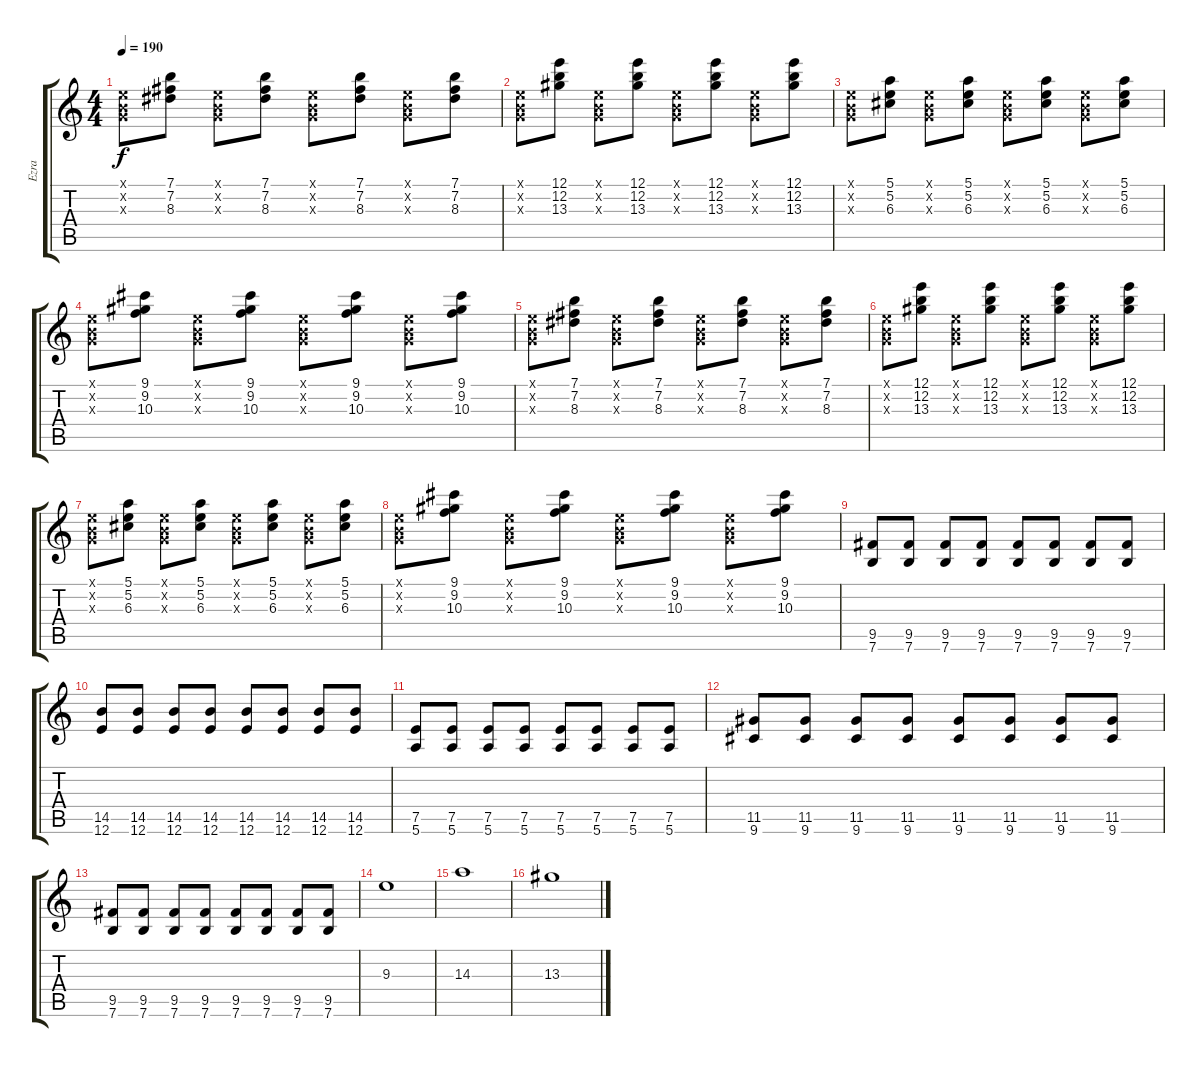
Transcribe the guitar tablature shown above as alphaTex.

\track ("Ezra" "Ezra") {instrument distortionguitar}
\staff {score tabs}
\tuning (E4 B3 G3 D3 A2 E2) {hide}
\ts (4 4)
\tempo 190
\clef g2
\ks c
(0.1{x} 0.2{x} 0.3{x}).8{dy f} (7.1 7.2 8.3).8 (0.1{x} 0.2{x} 0.3{x}).8 (7.1 7.2 8.3).8 (0.1{x} 0.2{x} 0.3{x}).8 (7.1 7.2 8.3).8 (0.1{x} 0.2{x} 0.3{x}).8 (7.1 7.2 8.3).8 |
(0.1{x} 0.2{x} 0.3{x}).8 (12.1 12.2 13.3).8 (0.1{x} 0.2{x} 0.3{x}).8 (12.1 12.2 13.3).8 (0.1{x} 0.2{x} 0.3{x}).8 (12.1 12.2 13.3).8 (0.1{x} 0.2{x} 0.3{x}).8 (12.1 12.2 13.3).8 |
(0.1{x} 0.2{x} 0.3{x}).8 (5.1 5.2 6.3).8 (0.1{x} 0.2{x} 0.3{x}).8 (5.1 5.2 6.3).8 (0.1{x} 0.2{x} 0.3{x}).8 (5.1 5.2 6.3).8 (0.1{x} 0.2{x} 0.3{x}).8 (5.1 5.2 6.3).8 |
(0.1{x} 0.2{x} 0.3{x}).8 (9.1 9.2 10.3).8 (0.1{x} 0.2{x} 0.3{x}).8 (9.1 9.2 10.3).8 (0.1{x} 0.2{x} 0.3{x}).8 (9.1 9.2 10.3).8 (0.1{x} 0.2{x} 0.3{x}).8 (9.1 9.2 10.3).8 |
(0.1{x} 0.2{x} 0.3{x}).8 (7.1 7.2 8.3).8 (0.1{x} 0.2{x} 0.3{x}).8 (7.1 7.2 8.3).8 (0.1{x} 0.2{x} 0.3{x}).8 (7.1 7.2 8.3).8 (0.1{x} 0.2{x} 0.3{x}).8 (7.1 7.2 8.3).8 |
(0.1{x} 0.2{x} 0.3{x}).8 (12.1 12.2 13.3).8 (0.1{x} 0.2{x} 0.3{x}).8 (12.1 12.2 13.3).8 (0.1{x} 0.2{x} 0.3{x}).8 (12.1 12.2 13.3).8 (0.1{x} 0.2{x} 0.3{x}).8 (12.1 12.2 13.3).8 |
(0.1{x} 0.2{x} 0.3{x}).8 (5.1 5.2 6.3).8 (0.1{x} 0.2{x} 0.3{x}).8 (5.1 5.2 6.3).8 (0.1{x} 0.2{x} 0.3{x}).8 (5.1 5.2 6.3).8 (0.1{x} 0.2{x} 0.3{x}).8 (5.1 5.2 6.3).8 |
(0.1{x} 0.2{x} 0.3{x}).8 (9.1 9.2 10.3).8 (0.1{x} 0.2{x} 0.3{x}).8 (9.1 9.2 10.3).8 (0.1{x} 0.2{x} 0.3{x}).8 (9.1 9.2 10.3).8 (0.1{x} 0.2{x} 0.3{x}).8 (9.1 9.2 10.3).8 |
(9.5 7.6).8{volume 11 instrument distortionguitar} (9.5 7.6).8 (9.5 7.6).8 (9.5 7.6).8 (9.5 7.6).8 (9.5 7.6).8 (9.5 7.6).8 (9.5 7.6).8 |
(14.5 12.6).8 (14.5 12.6).8 (14.5 12.6).8 (14.5 12.6).8 (14.5 12.6).8 (14.5 12.6).8 (14.5 12.6).8 (14.5 12.6).8 |
(7.5 5.6).8 (7.5 5.6).8 (7.5 5.6).8 (7.5 5.6).8 (7.5 5.6).8 (7.5 5.6).8 (7.5 5.6).8 (7.5 5.6).8 |
(11.5 9.6).8 (11.5 9.6).8 (11.5 9.6).8 (11.5 9.6).8 (11.5 9.6).8 (11.5 9.6).8 (11.5 9.6).8 (11.5 9.6).8 |
(9.5 7.6).8 (9.5 7.6).8 (9.5 7.6).8 (9.5 7.6).8 (9.5 7.6).8 (9.5 7.6).8 (9.5 7.6).8 (9.5 7.6).8 |
9.3.1{volume 13} |
14.3.1 |
13.3.1
